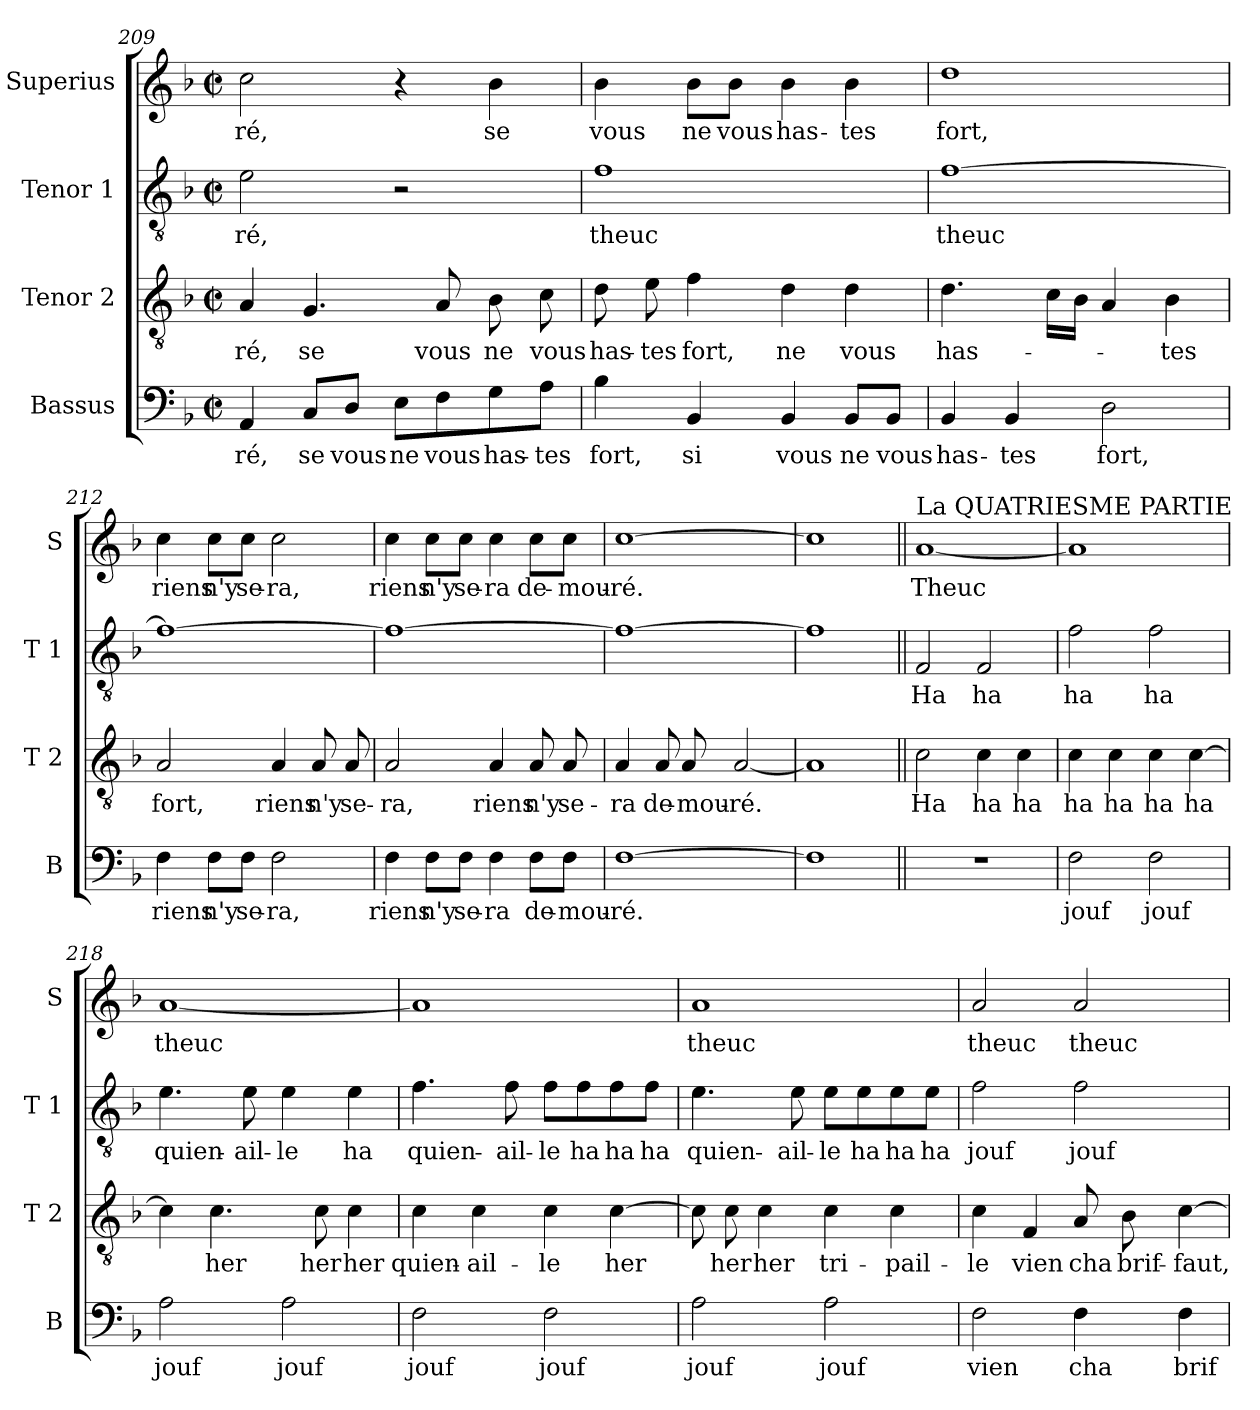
**kern	**text	**kern	**text	**kern	**text	**kern	**text
*part4	*part4	*part3	*part3	*part2	*part2	*part1	*part1
*staff4	*staff4	*staff3	*staff3	*staff2	*staff2	*staff1	*staff1
*I"Bassus	*	*I"Tenor 2	*	*I"Tenor 1	*	*I"Superius	*
*I'B	*	*I'T 2	*	*I'T 1	*	*I'S	*
*clefF4	*	*clefGv2	*	*clefGv2	*	*clefG2	*
*k[b-]	*	*k[b-]	*	*k[b-]	*	*k[b-]	*
*F:	*	*F:	*	*F:	*	*F:	*
*M2/2	*	*M2/2	*	*M2/2	*	*M2/2	*
*met(c|)	*	*met(c|)	*	*met(c|)	*	*met(c|)	*
=209	=209	=209	=209	=209	=209	=209	=209
!	!LO:LY:b	!	!LO:LY:b	!	!LO:LY:b	!	!LO:LY:b
4AA/	-ré,	4A/	-ré,	2e\	-ré,	2cc\	-ré,
!	!LO:LY:b	!	!LO:LY:b	!	!	!	!
8C/L	se	4.G/	se	.	.	.	.
!	!LO:LY:b	!	!	!	!	!	!
8D/J	vous	.	.	.	.	.	.
!	!LO:LY:b	!	!	!	!	!	!
8E\L	ne	.	.	2r	.	4r	.
!	!LO:LY:b	!	!LO:LY:b	!	!	!	!
8F\	vous	8A/	vous	.	.	.	.
!	!LO:LY:b	!	!LO:LY:b	!	!	!	!LO:LY:b
8G\	has-	8B-\	ne	.	.	4b-\	se
!	!LO:LY:b	!	!LO:LY:b	!	!	!	!
8A\J	-tes	8c\	vous	.	.	.	.
=210	=210	=210	=210	=210	=210	=210	=210
!	!LO:LY:b	!	!LO:LY:b	!	!LO:LY:b	!	!LO:LY:b
4B-\	fort,	8d\	has-	1f	theuc	4b-\	vous
!	!	!	!LO:LY:b	!	!	!	!
.	.	8e\	-tes	.	.	.	.
!	!LO:LY:b	!	!LO:LY:b	!	!	!	!LO:LY:b
4BB-/	si	4f\	fort,	.	.	8b-\L	ne
!	!	!	!	!	!	!	!LO:LY:b
.	.	.	.	.	.	8b-\J	vous
!	!LO:LY:b	!	!LO:LY:b	!	!	!	!LO:LY:b
4BB-/	vous	4d\	ne	.	.	4b-\	has-
!	!LO:LY:b	!	!LO:LY:b	!	!	!	!LO:LY:b
8BB-/L	ne	4d\	vous	.	.	4b-\	-tes
!	!LO:LY:b	!	!	!	!	!	!
8BB-/J	vous	.	.	.	.	.	.
!!LO:LB:g=z
=211	=211	=211	=211	=211	=211	=211	=211
!	!LO:LY:b	!	!LO:LY:b	!	!LO:LY:b	!	!LO:LY:b
4BB-/	has-	4.d\	has-	[1f	theuc	1dd	fort,
!	!LO:LY:b	!	!	!	!	!	!
4BB-/	-tes	.	.	.	.	.	.
.	.	16c\LL	.	.	.	.	.
.	.	16B-\JJ	.	.	.	.	.
!	!LO:LY:b	!	!	!	!	!	!
2D\	fort,	4A/	.	.	.	.	.
!	!	!	!LO:LY:b	!	!	!	!
.	.	4B-\	-tes	.	.	.	.
=212	=212	=212	=212	=212	=212	=212	=212
!	!LO:LY:b	!	!LO:LY:b	!	!	!	!LO:LY:b
4F\	riens	2A/	fort,	1f_	.	4cc\	riens
!	!LO:LY:b	!	!	!	!	!	!LO:LY:b
8F\L	n'y	.	.	.	.	8cc\L	n'y
!	!LO:LY:b	!	!	!	!	!	!LO:LY:b
8F\J	se-	.	.	.	.	8cc\J	se-
!	!LO:LY:b	!	!LO:LY:b	!	!	!	!LO:LY:b
2F\	-ra,	4A/	riens	.	.	2cc\	-ra,
!	!	!	!LO:LY:b	!	!	!	!
.	.	8A/	n'y	.	.	.	.
!	!	!	!LO:LY:b	!	!	!	!
.	.	8A/	se-	.	.	.	.
=213	=213	=213	=213	=213	=213	=213	=213
!	!LO:LY:b	!	!LO:LY:b	!	!	!	!LO:LY:b
4F\	riens	2A/	-ra,	1f_	.	4cc\	riens
!	!LO:LY:b	!	!	!	!	!	!LO:LY:b
8F\L	n'y	.	.	.	.	8cc\L	n'y
!	!LO:LY:b	!	!	!	!	!	!LO:LY:b
8F\J	se-	.	.	.	.	8cc\J	se-
!	!LO:LY:b	!	!LO:LY:b	!	!	!	!LO:LY:b
4F\	-ra	4A/	riens	.	.	4cc\	-ra
!	!LO:LY:b	!	!LO:LY:b	!	!	!	!LO:LY:b
8F\L	de-	8A/	n'y	.	.	8cc\L	de-
!	!LO:LY:b	!	!LO:LY:b	!	!	!	!LO:LY:b
8F\J	-mou-	8A/	se-	.	.	8cc\J	-mou-
=214	=214	=214	=214	=214	=214	=214	=214
!	!LO:LY:b	!	!LO:LY:b	!	!	!	!LO:LY:b
[1F	-ré.	4A/	-ra	1f_	.	[1cc	-ré.
!	!	!	!LO:LY:b	!	!	!	!
.	.	8A/	de-	.	.	.	.
!	!	!	!LO:LY:b	!	!	!	!
.	.	8A/	-mou-	.	.	.	.
!	!	!	!LO:LY:b	!	!	!	!
.	.	[2A/	-ré.	.	.	.	.
=215	=215	=215	=215	=215	=215	=215	=215
1F]	.	1A]	.	1f]	.	1cc]	.
!!LO:LB:g=z
=216||	=216||	=216||	=216||	=216||	=216||	=216||	=216||
!	!	!	!	!	!	!LO:TX:a:t=La QUATRIESME PARTIE	!
!	!	!	!LO:LY:b	!	!LO:LY:b	!	!LO:LY:b
1r	.	2c\	Ha	2F/	Ha	[1a	Theuc
!	!	!	!LO:LY:b	!	!LO:LY:b	!	!
.	.	4c\	ha	2F/	ha	.	.
!	!	!	!LO:LY:b	!	!	!	!
.	.	4c\	ha	.	.	.	.
=217	=217	=217	=217	=217	=217	=217	=217
!	!LO:LY:b	!	!LO:LY:b	!	!LO:LY:b	!	!
2F\	jouf	4c\	ha	2f\	ha	1a]	.
!	!	!	!LO:LY:b	!	!	!	!
.	.	4c\	ha	.	.	.	.
!	!LO:LY:b	!	!LO:LY:b	!	!LO:LY:b	!	!
2F\	jouf	4c\	ha	2f\	ha	.	.
!	!	!	!LO:LY:b	!	!	!	!
.	.	[4c\	ha	.	.	.	.
=218	=218	=218	=218	=218	=218	=218	=218
!	!LO:LY:b	!	!	!	!LO:LY:b	!	!LO:LY:b
2A\	jouf	4c\]	.	4.e\	quien-	[1a	theuc
!	!	!	!LO:LY:b	!	!	!	!
.	.	4.c\	her	.	.	.	.
!	!	!	!	!	!LO:LY:b	!	!
.	.	.	.	8e\	-ail-	.	.
!	!LO:LY:b	!	!	!	!LO:LY:b	!	!
2A\	jouf	.	.	4e\	-le	.	.
!	!	!	!LO:LY:b	!	!	!	!
.	.	8c\	her	.	.	.	.
!	!	!	!LO:LY:b	!	!LO:LY:b	!	!
.	.	4c\	her	4e\	ha	.	.
=219	=219	=219	=219	=219	=219	=219	=219
!	!LO:LY:b	!	!LO:LY:b	!	!LO:LY:b	!	!
2F\	jouf	4c\	quien-	4.f\	quien-	1a]	.
!	!	!	!LO:LY:b	!	!	!	!
.	.	4c\	-ail-	.	.	.	.
!	!	!	!	!	!LO:LY:b	!	!
.	.	.	.	8f\	-ail-	.	.
!	!LO:LY:b	!	!LO:LY:b	!	!LO:LY:b	!	!
2F\	jouf	4c\	-le	8f\L	-le	.	.
!	!	!	!	!	!LO:LY:b	!	!
.	.	.	.	8f\	ha	.	.
!	!	!	!LO:LY:b	!	!LO:LY:b	!	!
.	.	[4c\	her	8f\	ha	.	.
!	!	!	!	!	!LO:LY:b	!	!
.	.	.	.	8f\J	ha	.	.
=220	=220	=220	=220	=220	=220	=220	=220
!	!LO:LY:b	!	!	!	!LO:LY:b	!	!LO:LY:b
2A\	jouf	8c\]	.	4.e\	quien-	1a	theuc
!	!	!	!LO:LY:b	!	!	!	!
.	.	8c\	her	.	.	.	.
!	!	!	!LO:LY:b	!	!	!	!
.	.	4c\	her	.	.	.	.
!	!	!	!	!	!LO:LY:b	!	!
.	.	.	.	8e\	-ail-	.	.
!	!LO:LY:b	!	!LO:LY:b	!	!LO:LY:b	!	!
2A\	jouf	4c\	tri-	8e\L	-le	.	.
!	!	!	!	!	!LO:LY:b	!	!
.	.	.	.	8e\	ha	.	.
!	!	!	!LO:LY:b	!	!LO:LY:b	!	!
.	.	4c\	-pail-	8e\	ha	.	.
!	!	!	!	!	!LO:LY:b	!	!
.	.	.	.	8e\J	ha	.	.
!!LO:PB:g=z
=221	=221	=221	=221	=221	=221	=221	=221
!	!LO:LY:b	!	!LO:LY:b	!	!LO:LY:b	!	!LO:LY:b
2F\	vien	4c\	-le	2f\	jouf	2a/	theuc
!	!	!	!LO:LY:b	!	!	!	!
.	.	4F/	vien	.	.	.	.
!	!LO:LY:b	!	!LO:LY:b	!	!LO:LY:b	!	!LO:LY:b
4F\	cha	8A/	cha	2f\	jouf	2a/	theuc
!	!	!	!LO:LY:b	!	!	!	!
.	.	8B-\	brif-	.	.	.	.
!	!LO:LY:b	!	!LO:LY:b	!	!	!	!
4F\	brif-	[4c\	-faut,	.	.	.	.
=	=	=	=	=	=	=	=
*-	*-	*-	*-	*-	*-	*-	*-
